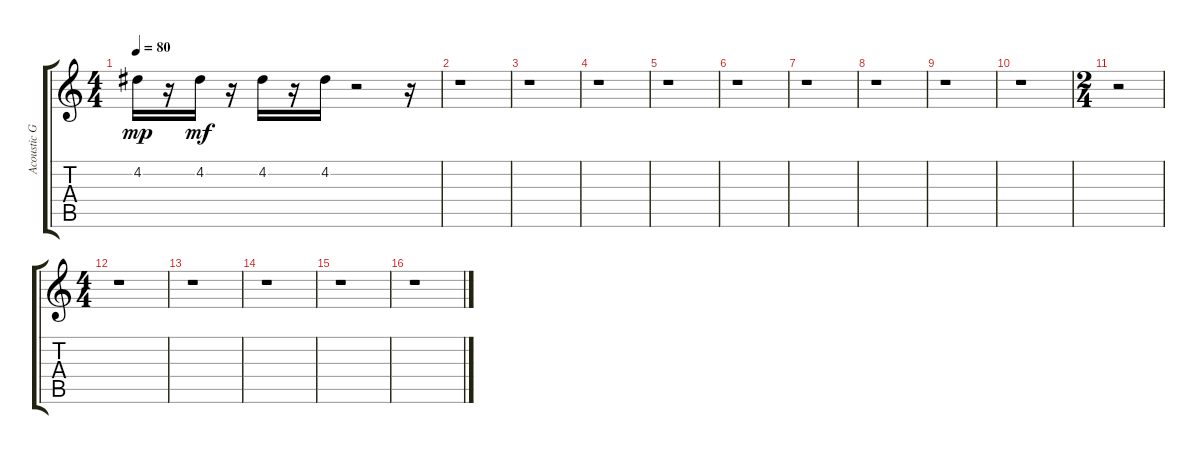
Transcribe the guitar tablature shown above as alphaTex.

\track ("Acoustic Guitar" "Acoustic G") {instrument acousticguitarnylon}
\staff {score tabs}
\tuning (E4 B3 G3 D3 A2 E2) {hide}
\ts (4 4)
\tempo 80
\clef g2
\ks c
4.2.16{dy mp} r.16 4.2.16{dy mf} r.16 4.2.16 r.16 4.2.16 r.2 r.16 |
r.1 |
r.1 |
r.1 |
r.1 |
r.1 |
r.1 |
r.1 |
r.1 |
r.1 |
\ts (2 4)
r.2 |
\ts (4 4)
r.1 |
r.1 |
r.1 |
r.1 |
r.1
